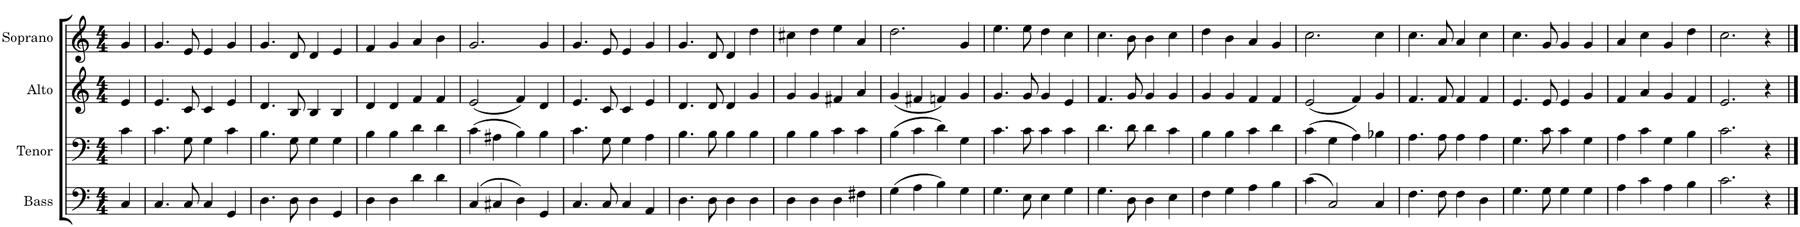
**kern	**kern	**kern	**kern
*part4	*part3	*part2	*part1
*staff4	*staff3	*staff2	*staff1
*I"Bass	*I"Tenor	*I"Alto	*I"Soprano
*I'B.	*I'T.	*I'A.	*I'S.
*clefF4	*clefF4	*clefG2	*clefG2
*k[]	*k[]	*k[]	*k[]
*M4/4	*M4/4	*M4/4	*M4/4
=	=	=	=
4C/	4c\	4e/	4g/
=1	=1	=1	=1
4.C/	4.c\	4.e/	4.g/
8C/	8G\	8c/	8e/
4C/	4G\	4c/	4e/
4GG/	4c\	4e/	4g/
=2	=2	=2	=2
4.D\	4.B\	4.d/	4.g/
8D\	8G\	8B/	8d/
4D\	4G\	4B/	4d/
4GG/	4G\	4B/	4e/
=3	=3	=3	=3
4D\	4B\	4d/	4f/
4D\	4B\	4d/	4g/
4d\	4d\	4f/	4a/
4d\	4d\	4f/	4b\
=4	=4	=4	=4
(4C/	(4c\	(2e/	2.g/
4C#X/	4A#X\	.	.
4D\)	4B\)	4f/)	.
4GG/	4B\	4d/	4g/
=5	=5	=5	=5
4.C/	4.c\	4.e/	4.g/
8C/	8G\	8c/	8e/
4C/	4G\	4c/	4e/
4AA/	4A\	4e/	4g/
=6	=6	=6	=6
4.D\	4.B\	4.d/	4.g/
8D\	8B\	8d/	8d/
4D\	4B\	4d/	4d/
4D\	4B\	4g/	4dd\
=7	=7	=7	=7
4D\	4B\	4g/	4cc#X\
4D\	4B\	4g/	4dd\
4D\	4c\	4f#X/	4ee\
4F#X\	4c\	4a/	4a/
=8	=8	=8	=8
(4G\	(4B\	(4g/	2.dd\
4A\	4c\	4f#X/	.
4B\)	4d\)	4fn/)	.
4G\	4G\	4g/	4g/
=9	=9	=9	=9
4.G\	4.c\	4.g/	4.ee\
8E\	8c\	8g/	8ee\
4E\	4c\	4g/	4dd\
4G\	4c\	4e/	4cc\
=10	=10	=10	=10
4.G\	4.d\	4.f/	4.cc\
8D\	8d\	8g/	8b\
4D\	4d\	4g/	4b\
4E\	4c\	4g/	4cc\
=11	=11	=11	=11
4F\	4B\	4g/	4dd\
4G\	4B\	4g/	4b\
4A\	4c\	4f/	4a/
4B\	4d\	4f/	4g/
=12	=12	=12	=12
(4c\	(4c\	(2e/	2.cc\
2C/)	4G\	.	.
.	4A\)	4f/)	.
4C/	4B-X\	4g/	4cc\
=13	=13	=13	=13
4.F\	4.A\	4.f/	4.cc\
8F\	8A\	8f/	8a/
4F\	4A\	4f/	4a/
4D\	4A\	4f/	4cc\
=14	=14	=14	=14
4.G\	4.G\	4.e/	4.cc\
8G\	8c\	8e/	8g/
4G\	4c\	4e/	4g/
4G\	4G\	4g/	4g/
=15	=15	=15	=15
4A\	4A\	4f/	4a/
4c\	4c\	4a/	4cc\
4A\	4G\	4g/	4g/
4B\	4B\	4f/	4dd\
=16	=16	=16	=16
2.c\	2.c\	2.e/	2.cc\
4r	4r	4r	4r
==	==	==	==
*-	*-	*-	*-
